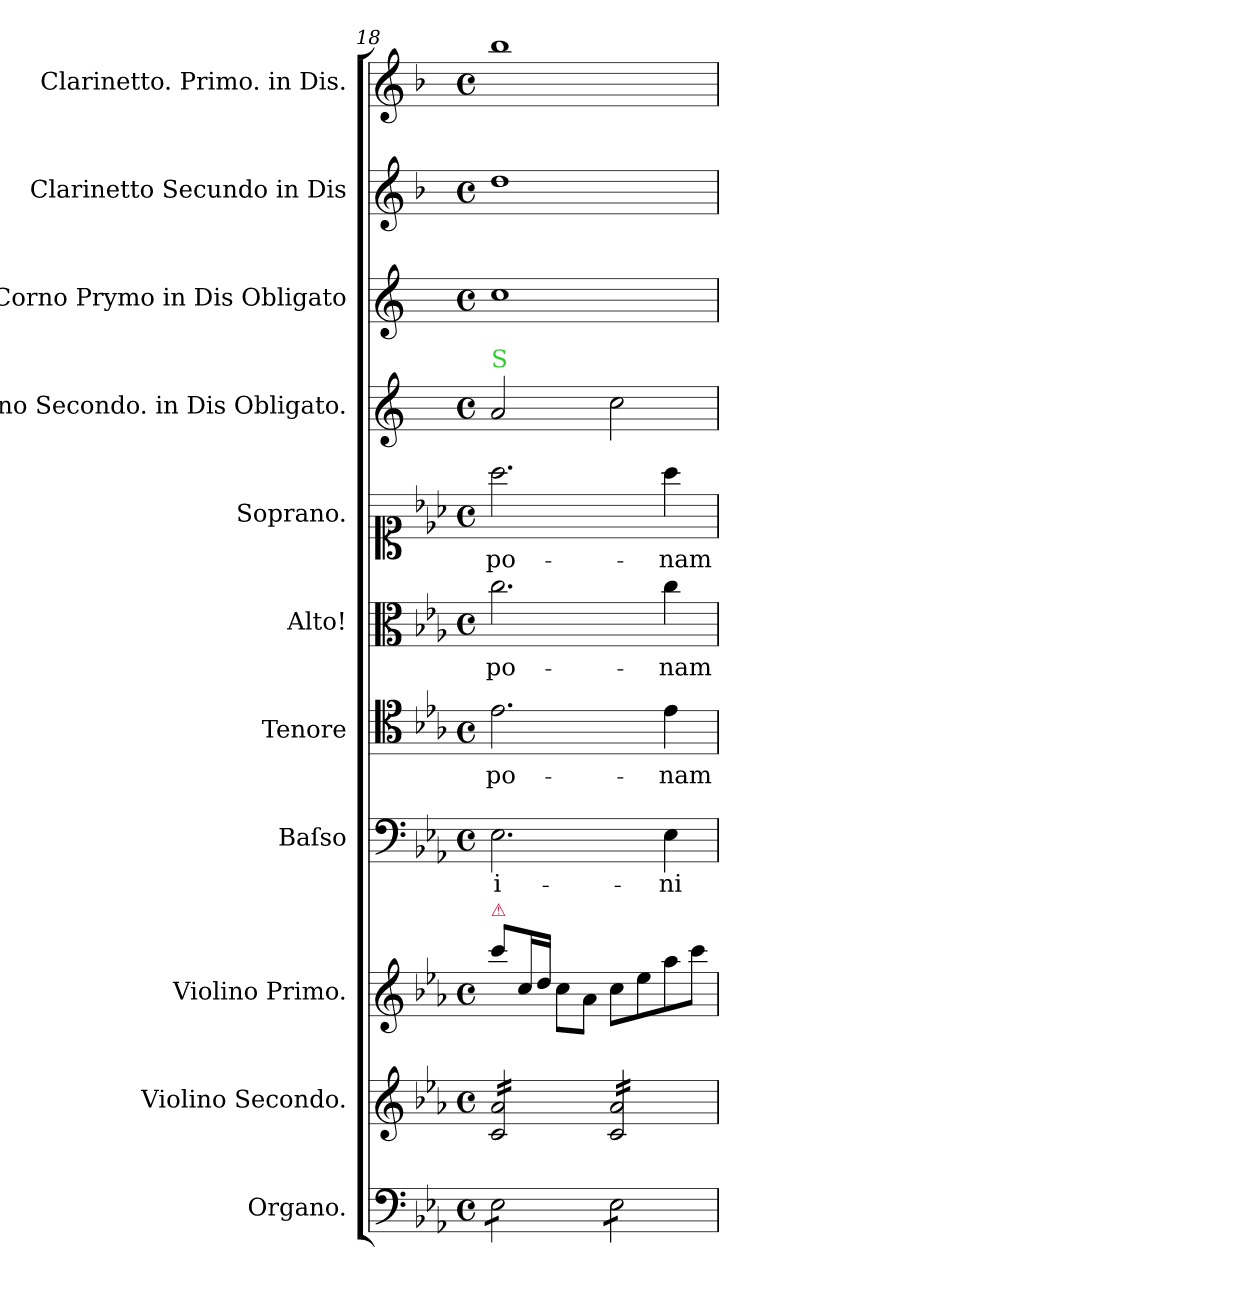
**kern	**kern	**kern	**kern	**text	**kern	**text	**kern	**text	**kern	**text	**kern	**kern	**kern	**kern
*part11	*part10	*part9	*part8	*part8	*part7	*part7	*part6	*part6	*part5	*part5	*part4	*part3	*part2	*part1
*staff11	*staff10	*staff9	*staff8	*staff8	*staff7	*staff7	*staff6	*staff6	*staff5	*staff5	*staff4	*staff3	*staff2	*staff1
*I"Organo.	*I"Violino Secondo.	*I"Violino Primo.	*I"Baſso	*	*I"Tenore	*	*I"Alto!	*	*I"Soprano.	*	*I"Corno Secondo. in Dis Obligato.	*I"Corno Prymo in Dis Obligato	*I"Clarinetto Secundo in Dis	*I"Clarinetto. Primo. in Dis.
*I'org	*I'vl2	*I'vl1	*I'B	*	*I'T	*	*I'A	*	*I'S	*	*I'cor2	*I'cor1	*I'Cl.	*I'Cl.
*clefF4	*clefG2	*clefG2	*clefF4	*	*clefC4	*	*clefC3	*	*clefC1	*	*clefG2	*clefG2	*clefG2	*clefG2
*	*	*	*	*	*	*	*	*	*	*	*ITrd5c9	*ITrd5c9	*ITrd1c2	*ITrd1c2
*k[b-e-a-]	*k[b-e-a-]	*k[b-e-a-]	*k[b-e-a-]	*	*k[b-e-a-]	*	*k[b-e-a-]	*	*k[b-e-a-]	*	*k[b-e-a-]	*k[b-e-a-]	*k[b-e-a-]	*k[b-e-a-]
*M4/4	*M4/4	*M4/4	*M4/4	*	*M4/4	*	*M4/4	*	*M4/4	*	*M4/4	*M4/4	*M4/4	*M4/4
*met(c)	*met(c)	*met(c)	*met(c)	*	*met(c)	*	*met(c)	*	*met(c)	*	*met(c)	*met(c)	*met(c)	*met(c)
=18	=18	=18	=18	=18	=18	=18	=18	=18	=18	=18	=18	=18	=18	=18
!	!	!	!	!	!	!	!	!	!	!	!LO:TX:a:color=limegreen:t=S	!	!	!
!	!	!LO:TX:a:color=crimson:t=⚠	!	!	!	!	!	!	!	!	!	!	!	!
*tremolo	*	*	*	*	*	*	*	*	*	*	*	*	*	*
*	*tremolo	*	*	*	*	*	*	*	*	*	*	*	*	*
8E-\L	16c/ 16a-/LL	8ccc\L	2.E-\	i-	2.e-\	po-	2.cc\	po-	2.aa-\	po-	2c/	1e-	1cc	1aa-
.	16c/ 16a-/	.	.	.	.	.	.	.	.	.	.	.	.	.
8E-\	16c/ 16a-/	16cc/L	.	.	.	.	.	.	.	.	.	.	.	.
.	16c/ 16a-/	16dd/JJ	.	.	.	.	.	.	.	.	.	.	.	.
8E-\	16c/ 16a-/	8cc\L	.	.	.	.	.	.	.	.	.	.	.	.
.	16c/ 16a-/	.	.	.	.	.	.	.	.	.	.	.	.	.
8E-\J	16c/ 16a-/	8a-\J	.	.	.	.	.	.	.	.	.	.	.	.
.	16c/ 16a-/JJ	.	.	.	.	.	.	.	.	.	.	.	.	.
8E-\L	16c/ 16a-/LL	8cc\L	.	.	.	.	.	.	.	.	2e-\	.	.	.
.	16c/ 16a-/	.	.	.	.	.	.	.	.	.	.	.	.	.
8E-\	16c/ 16a-/	8ee-\	.	.	.	.	.	.	.	.	.	.	.	.
.	16c/ 16a-/	.	.	.	.	.	.	.	.	.	.	.	.	.
8E-\	16c/ 16a-/	8aa-\	4E-\	-ni-	4e-\	-nam	4cc\	-nam	4aa-\	-nam	.	.	.	.
.	16c/ 16a-/	.	.	.	.	.	.	.	.	.	.	.	.	.
8E-\J	16c/ 16a-/	8ccc\J	.	.	.	.	.	.	.	.	.	.	.	.
*Xtremolo	*	*	*	*	*	*	*	*	*	*	*	*	*	*
.	16c/ 16a-/JJ	.	.	.	.	.	.	.	.	.	.	.	.	.
*	*Xtremolo	*	*	*	*	*	*	*	*	*	*	*	*	*
=	=	=	=	=	=	=	=	=	=	=	=	=	=	=
*-	*-	*-	*-	*-	*-	*-	*-	*-	*-	*-	*-	*-	*-	*-
